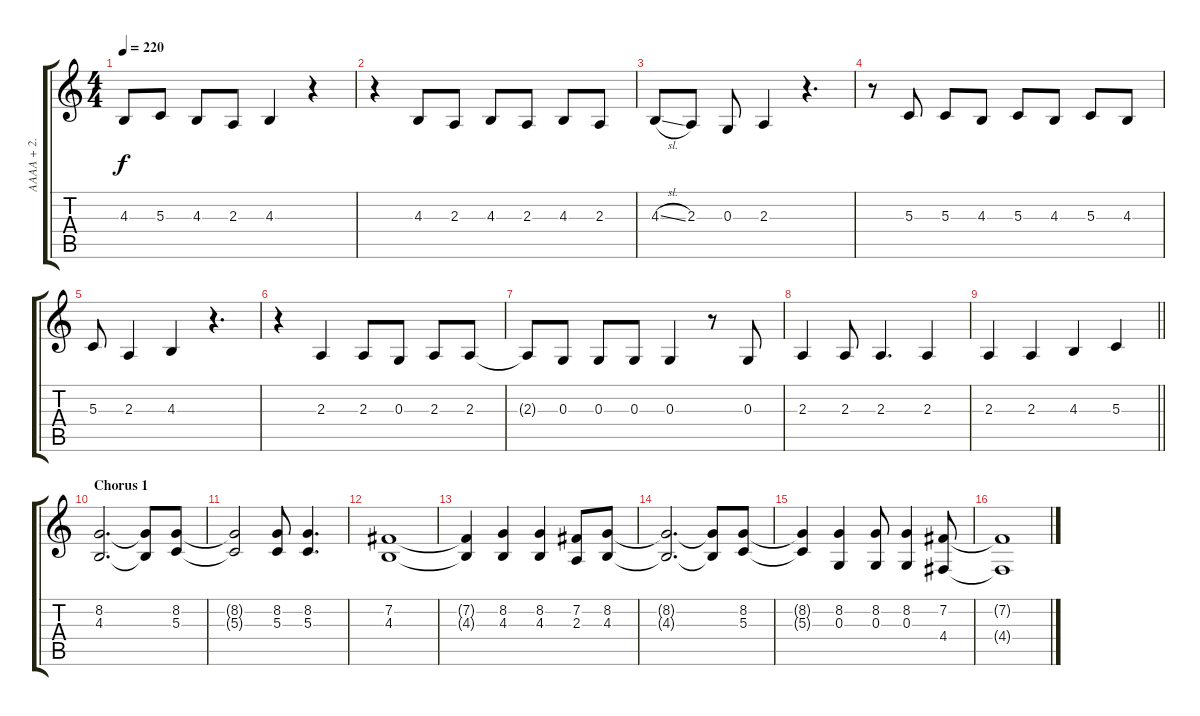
\track ("AAAA + 2. Stimme" "AAAA + 2. ") {instrument englishhorn}
\staff {score tabs}
\tuning (E4 B3 G3 D3 A2 E2) {hide}
\ts (4 4)
\tempo 220
\clef g2
\ks c
4.3{t}.8{dy f} 5.3.8 4.3.8 2.3.8 4.3.4 r.4 |
r.4 4.3.8 2.3.8 4.3.8 2.3.8 4.3.8 2.3.8 |
4.3{sl}.8 2.3.8 0.3.8 2.3.4 r.4{d} |
r.8 5.3.8 5.3.8 4.3.8 5.3.8 4.3.8 5.3.8 4.3.8 |
5.3.8 2.3.4 4.3.4 r.4{d} |
r.4 2.3.4 2.3.8 0.3.8 2.3.8 2.3.8 |
2.3{t}.8 0.3.8 0.3.8 0.3.8 0.3.4 r.8 0.3.8 |
2.3.4 2.3.8 2.3.4{d} 2.3.4 |
\barLineRight lightlight
2.3.4 2.3.4 4.3.4 5.3.4 |
\section ("" "Chorus 1")
(8.2 4.3).2{d} (8.2{t} 4.3{t}).8 (8.2 5.3).8 |
(8.2{t} 5.3{t}).2 (8.2 5.3).8 (8.2 5.3).4{d} |
(7.2 4.3).1 |
(7.2{t} 4.3{t}).4 (8.2 4.3).4 (8.2 4.3).4 (7.2 2.3).8 (8.2 4.3).8 |
(8.2{t} 4.3{t}).2{d} (8.2{t} 4.3{t}).8 (8.2 5.3).8 |
(8.2{t} 5.3{t}).4 (8.2 0.3).4 (8.2 0.3).8 (8.2 0.3).4 (7.2 4.4).8 |
(7.2{t} 4.4{t}).1
